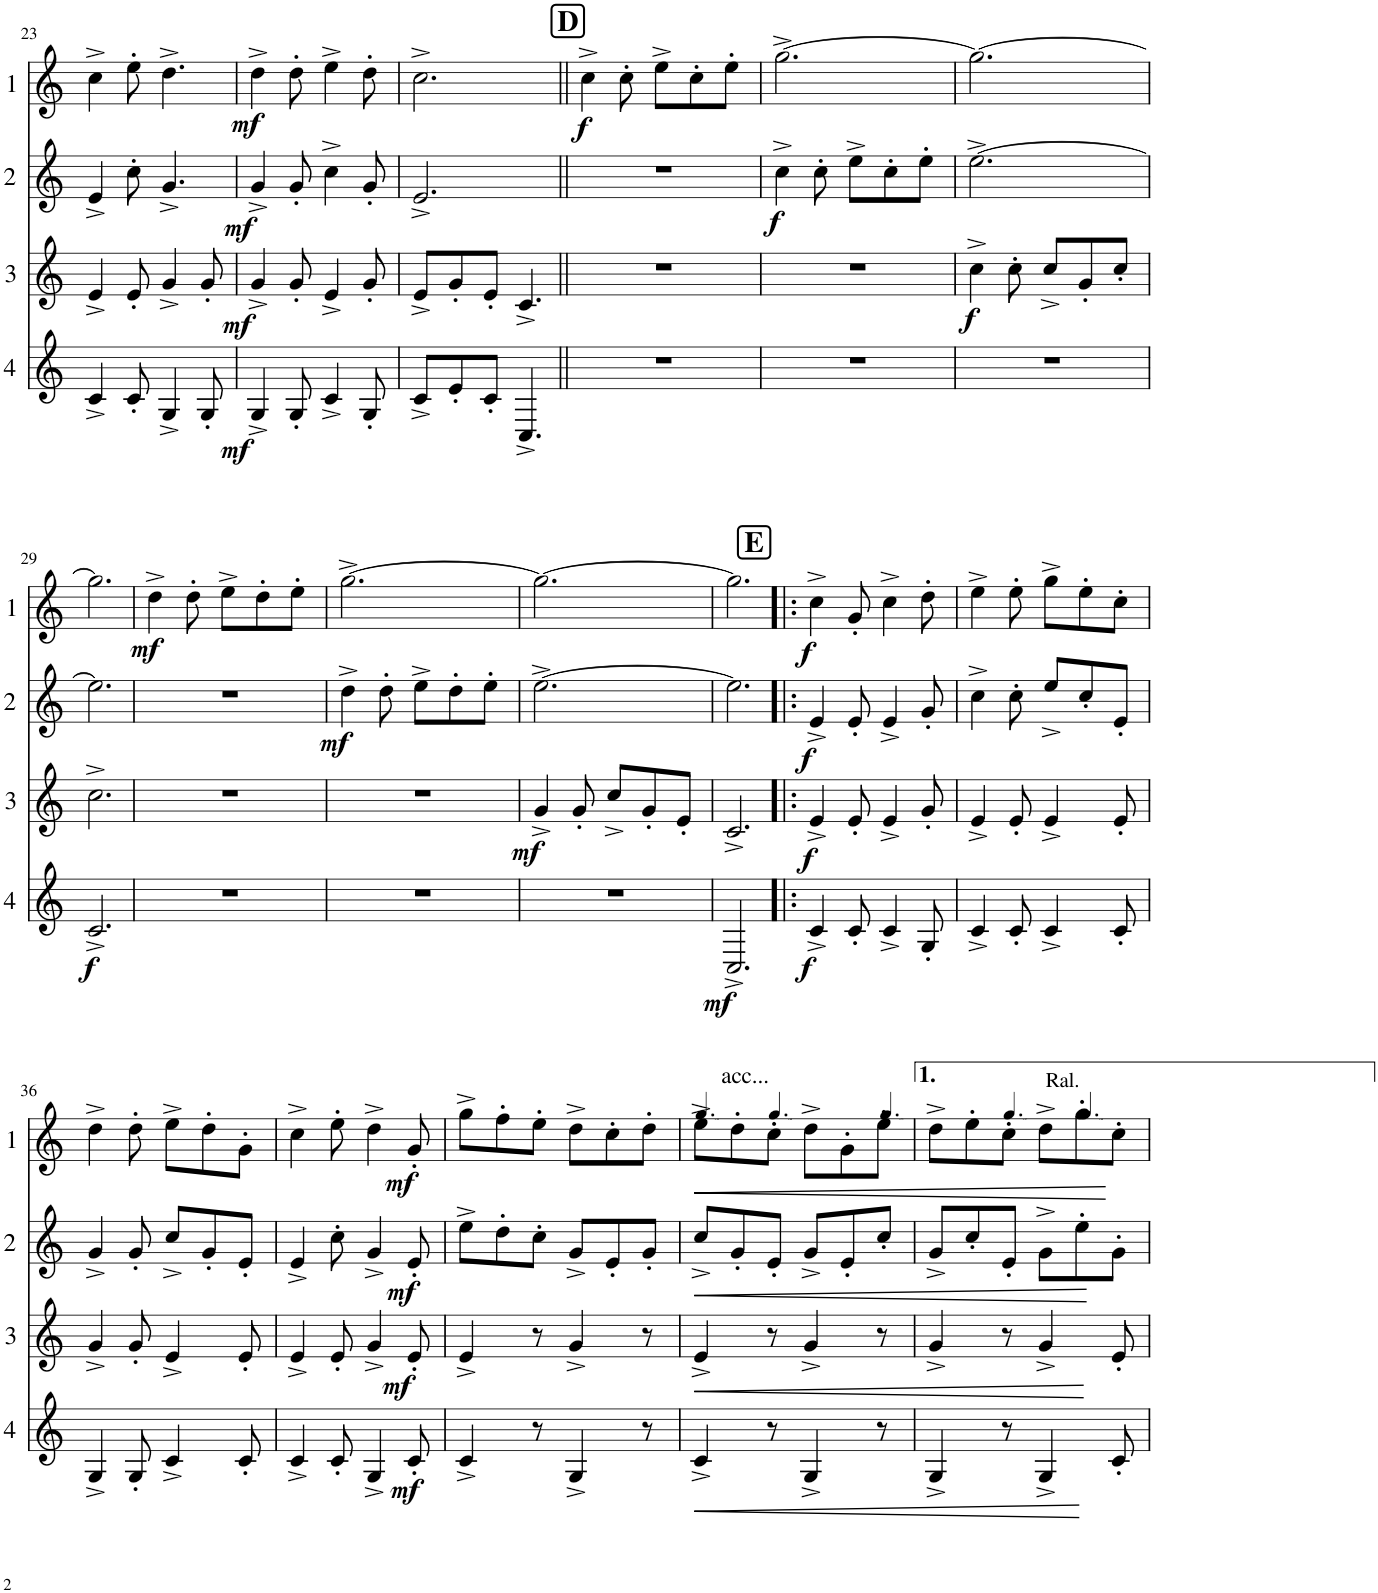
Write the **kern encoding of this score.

**kern	**dynam	**kern	**dynam	**kern	**dynam	**kern	**dynam
*part4	*part4	*part3	*part3	*part2	*part2	*part1	*part1
*staff4	*staff4	*staff3	*staff3	*staff2	*staff2	*staff1	*staff1
*I"Cor 4	*	*I"Cor 3	*	*I"Cor 2	*	*I"Cor 1	*
!!LO:PB:g=z
*clefG2	*	*clefG2	*	*clefG2	*	*clefG2	*
*Trd4c7	*	*Trd4c7	*	*Trd4c7	*	*Trd4c7	*
*k[]	*	*k[]	*	*k[]	*	*k[]	*
*M6/8	*	*M6/8	*	*M6/8	*	*M6/8	*
=23	=23	=23	=23	=23	=23	=23	=23
4c^/	.	4e^/	.	4e^/	.	4cc^\	.
8c'/	.	8e'/	.	8cc'\	.	8ee'\	.
4G^/	.	4g^/	.	4.g^/	.	4.dd^\	.
8G'/	.	8g'/	.	.	.	.	.
=24	=24	=24	=24	=24	=24	=24	=24
!	!LO:DY:b	!	!LO:DY:b	!	!LO:DY:b	!	!LO:DY:b
4G^/	mf	4g^/	mf	4g^/	mf	4dd^\	mf
8G'/	.	8g'/	.	8g'/	.	8dd'\	.
4c^/	.	4e^/	.	4cc^\	.	4ee^\	.
8G'/	.	8g'/	.	8g'/	.	8dd'\	.
=25	=25	=25	=25	=25	=25	=25	=25
8c^/L	.	8e^/L	.	2.e^/	.	2.cc^\	.
8e'/	.	8g'/	.	.	.	.	.
8c'/J	.	8e'/J	.	.	.	.	.
4.C^/	.	4.c^/	.	.	.	.	.
!!LO:REH:place=s1:a:B:cj:fs=14:t=D
=26||	=26||	=26||	=26||	=26||	=26||	=26||	=26||
!	!	!	!	!	!	!	!LO:DY:b
2.r	.	2.r	.	2.r	.	4cc^\	f
.	.	.	.	.	.	8cc'\	.
.	.	.	.	.	.	8ee^\L	.
.	.	.	.	.	.	8cc'\	.
.	.	.	.	.	.	8ee'\J	.
=27	=27	=27	=27	=27	=27	=27	=27
!	!	!	!	!	!LO:DY:b	!	!
2.r	.	2.r	.	4cc^\	f	[2.gg^\	.
.	.	.	.	8cc'\	.	.	.
.	.	.	.	8ee^\L	.	.	.
.	.	.	.	8cc'\	.	.	.
.	.	.	.	8ee'\J	.	.	.
=28	=28	=28	=28	=28	=28	=28	=28
!	!	!	!LO:DY:b	!	!	!	!
2.r	.	4cc^\	f	[2.ee^\	.	2.gg\_	.
.	.	8cc'\	.	.	.	.	.
.	.	8cc^/L	.	.	.	.	.
.	.	8g'/	.	.	.	.	.
.	.	8cc'/J	.	.	.	.	.
!!LO:LB:g=z
=29	=29	=29	=29	=29	=29	=29	=29
!	!LO:DY:b	!	!	!	!	!	!
2.c^/	f	2.cc^\	.	2.ee\]	.	2.gg\]	.
=30	=30	=30	=30	=30	=30	=30	=30
!	!	!	!	!	!	!	!LO:DY:b
2.r	.	2.r	.	2.r	.	4dd^\	mf
.	.	.	.	.	.	8dd'\	.
.	.	.	.	.	.	8ee^\L	.
.	.	.	.	.	.	8dd'\	.
.	.	.	.	.	.	8ee'\J	.
=31	=31	=31	=31	=31	=31	=31	=31
!	!	!	!	!	!LO:DY:b	!	!
2.r	.	2.r	.	4dd^\	mf	[2.gg^\	.
.	.	.	.	8dd'\	.	.	.
.	.	.	.	8ee^\L	.	.	.
.	.	.	.	8dd'\	.	.	.
.	.	.	.	8ee'\J	.	.	.
=32	=32	=32	=32	=32	=32	=32	=32
!	!	!	!LO:DY:b	!	!	!	!
2.r	.	4g^/	mf	[2.ee^\	.	2.gg\_	.
.	.	8g'/	.	.	.	.	.
.	.	8cc^/L	.	.	.	.	.
.	.	8g'/	.	.	.	.	.
.	.	8e'/J	.	.	.	.	.
=33	=33	=33	=33	=33	=33	=33	=33
!	!LO:DY:b	!	!	!	!	!	!
2.C^/	mf	2.c^/	.	2.ee\]	.	2.gg\]	.
!!LO:REH:place=s1:a:B:cj:fs=14:t=E
=34!|:	=34!|:	=34!|:	=34!|:	=34!|:	=34!|:	=34!|:	=34!|:
!	!LO:DY:b	!	!LO:DY:b	!	!LO:DY:b	!	!LO:DY:b
4c^/	f	4e^/	f	4e^/	f	4cc^\	f
8c'/	.	8e'/	.	8e'/	.	8g'/	.
4c^/	.	4e^/	.	4e^/	.	4cc^\	.
8G'/	.	8g'/	.	8g'/	.	8dd'\	.
=35	=35	=35	=35	=35	=35	=35	=35
4c^/	.	4e^/	.	4cc^\	.	4ee^\	.
8c'/	.	8e'/	.	8cc'\	.	8ee'\	.
4c^/	.	4e^/	.	8ee^/L	.	8gg^\L	.
.	.	.	.	8cc'/	.	8ee'\	.
8c'/	.	8e'/	.	8e'/J	.	8cc'\J	.
!!LO:LB:g=z
=36	=36	=36	=36	=36	=36	=36	=36
4G^/	.	4g^/	.	4g^/	.	4dd^\	.
8G'/	.	8g'/	.	8g'/	.	8dd'\	.
4c^/	.	4e^/	.	8cc^/L	.	8ee^\L	.
.	.	.	.	8g'/	.	8dd'\	.
8c'/	.	8e'/	.	8e'/J	.	8g'\J	.
=37	=37	=37	=37	=37	=37	=37	=37
4c^/	.	4e^/	.	4e^/	.	4cc^\	.
8c'/	.	8e'/	.	8cc'\	.	8ee'\	.
4G^/	.	4g^/	.	4g^/	.	4dd^\	.
!	!LO:DY:b	!	!LO:DY:b	!	!LO:DY:b	!	!LO:DY:b
8c'/	mf	8e'/	mf	8e'/	mf	8g'/	mf
=38	=38	=38	=38	=38	=38	=38	=38
4c^/	.	4e^/	.	8ee^\L	.	8gg^\L	.
.	.	.	.	8dd'\	.	8ff'\	.
8r	.	8r	.	8cc'\J	.	8ee'\J	.
4G^/	.	4g^/	.	8g^/L	.	8dd^\L	.
.	.	.	.	8e'/	.	8cc'\	.
8r	.	8r	.	8g'/J	.	8dd'\J	.
=39	=39	=39	=39	=39	=39	=39	=39
*	*	*	*	*	*	*MM96	*
!	!	!	!	!	!	!LO:TX:a:t=acc...	!
!	!LO:HP:b	!	!LO:HP:b	!	!LO:HP:b	!	!LO:HP:b
4c^/	<	4e^/	<	8cc^/L	<	8ee^\L	<
.	.	.	.	8g'/	.	8dd'\	.
*	*	*	*	*	*	*MM102	*
8r	.	8r	.	8e'/J	.	8cc'\J	.
4G^/	.	4g^/	.	8g^/L	.	8dd^\L	.
.	.	.	.	8e'/	.	8g'\	.
*	*	*	*	*	*	*MM110	*
8r	.	8r	.	8cc'/J	.	8ee'\J	.
.	[	.	[	.	[	.	[
=40	=40	=40	=40	=40	=40	=40	=40
4G^/	.	4g^/	.	8g^/L	.	8dd^\L	.
.	.	.	.	8cc'/	.	8ee'\	.
*	*	*	*	*	*	*MM100	*
8r	.	8r	.	8e'/J	.	8cc'\J	.
!	!	!	!	!	!	!LO:TX:a:t=Ral.	!
4G^/	.	4g^/	.	8g^\L	.	8dd^\L	.
*	*	*	*	*	*	*MM90	*
.	.	.	.	8ee'\	.	8gg'\	.
8c'/	.	8e'/	.	8g'\J	.	8cc'\J	.
=	=	=	=	=	=	=	=
*-	*-	*-	*-	*-	*-	*-	*-
